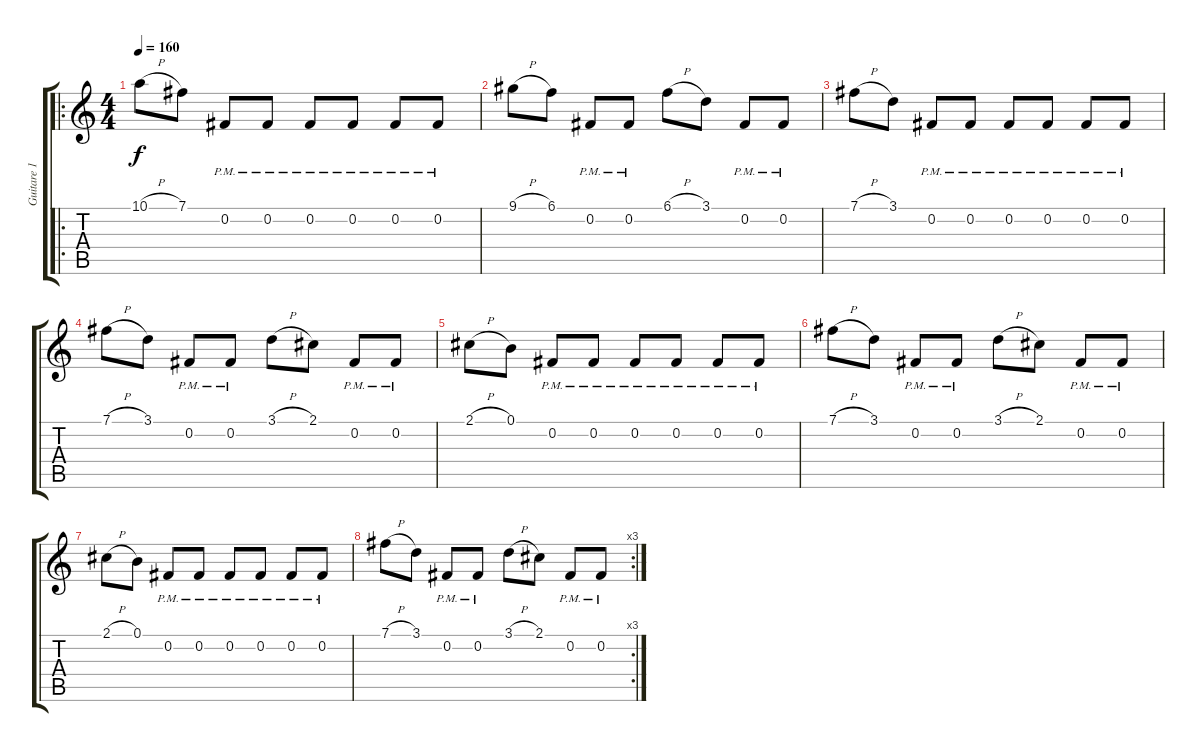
\track ("Guitare 1" "Guitare 1") {instrument distortionguitar}
\staff {score tabs}
\tuning (B3 Gb3 D3 A2 E2 B1) {hide}
\ro
\ts (4 4)
\tempo 160
\clef g2
\ks c
10.1{h}.8{dy f} 7.1.8 0.2{pm}.8 0.2{pm}.8 0.2{pm}.8 0.2{pm}.8 0.2{pm}.8 0.2{pm}.8 |
9.1{h}.8 6.1.8 0.2{pm}.8 0.2{pm}.8 6.1{h}.8 3.1.8 0.2{pm}.8 0.2{pm}.8 |
7.1{h}.8 3.1.8 0.2{pm}.8 0.2{pm}.8 0.2{pm}.8 0.2{pm}.8 0.2{pm}.8 0.2{pm}.8 |
7.1{h}.8 3.1.8 0.2{pm}.8 0.2{pm}.8 3.1{h}.8 2.1.8 0.2{pm}.8 0.2{pm}.8 |
2.1{h}.8 0.1.8 0.2{pm}.8 0.2{pm}.8 0.2{pm}.8 0.2{pm}.8 0.2{pm}.8 0.2{pm}.8 |
7.1{h}.8 3.1.8 0.2{pm}.8 0.2{pm}.8 3.1{h}.8 2.1.8 0.2{pm}.8 0.2{pm}.8 |
2.1{h}.8 0.1.8 0.2{pm}.8 0.2{pm}.8 0.2{pm}.8 0.2{pm}.8 0.2{pm}.8 0.2{pm}.8 |
\rc 3
7.1{h}.8 3.1.8 0.2{pm}.8 0.2{pm}.8 3.1{h}.8 2.1.8 0.2{pm}.8 0.2{pm}.8
